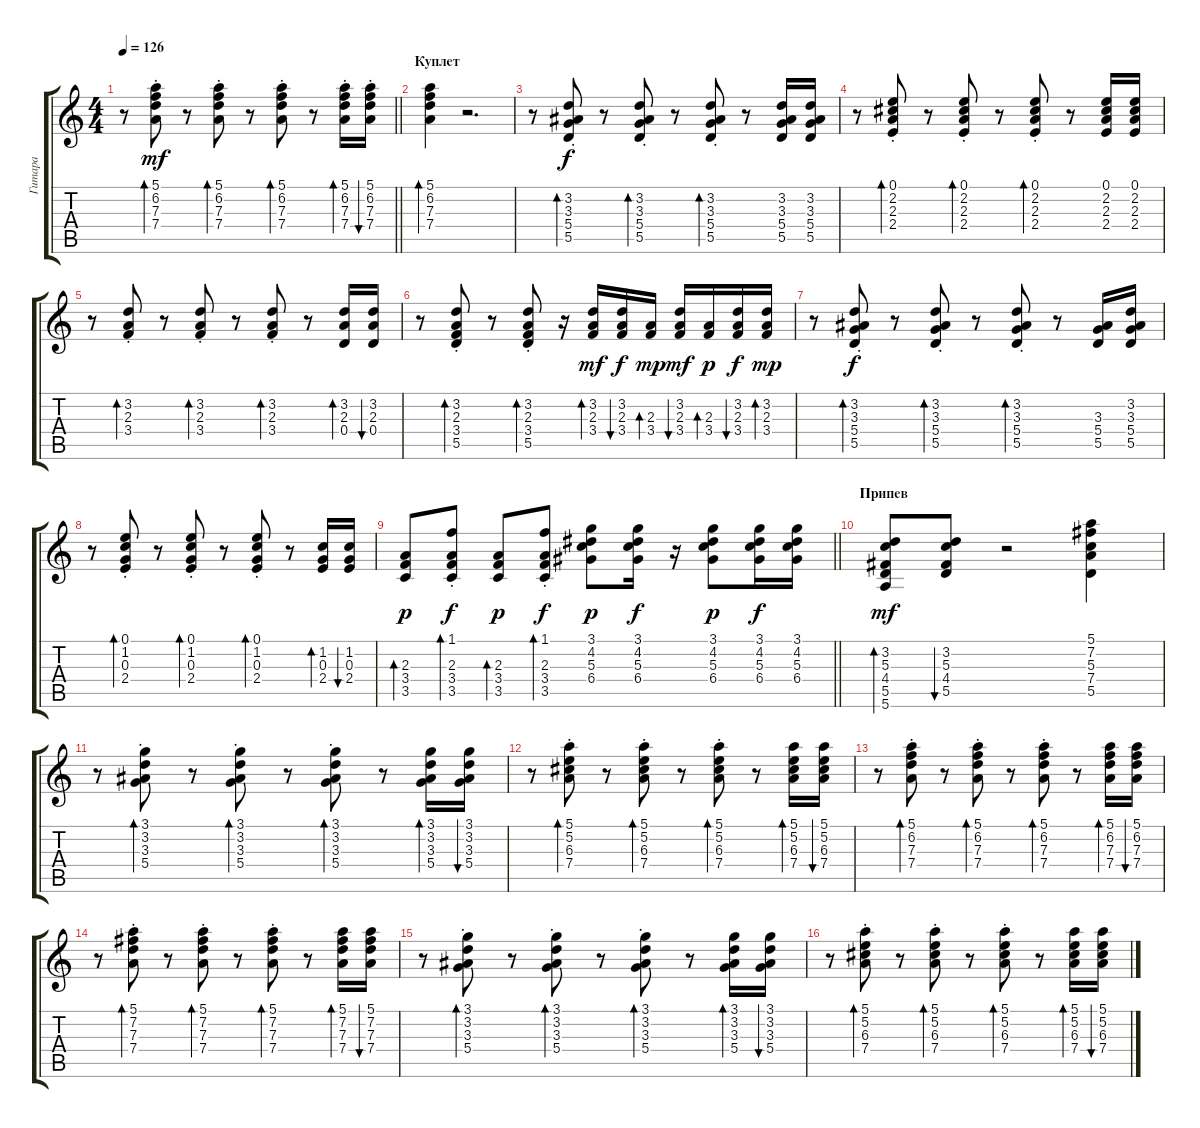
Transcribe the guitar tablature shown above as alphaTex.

\track ("Гитара" "Гитара") {instrument acousticguitarnylon}
\staff {score tabs}
\tuning (E4 B3 G3 D3 A2 E2) {hide}
\ts (4 4)
\tempo 126
\clef g2
\barLineRight lightlight
\ks c
r.8{dy mf} (5.1{st} 6.2{st} 7.3{st} 7.4{st}).8{bd 60} r.8 (5.1{st} 6.2{st} 7.3{st} 7.4{st}).8{bd 60} r.8 (5.1{st} 6.2{st} 7.3{st} 7.4{st}).8{bd 60} r.8 (5.1{st} 6.2{st} 7.3{st} 7.4{st}).16{bd 60} (5.1{st} 6.2{st} 7.3{st} 7.4{st}).16{bu 60} |
\section ("" "Куплет")
(5.1 6.2 7.3 7.4).4{bd 60} r.2{d} |
r.8 (3.2{st} 3.3{st} 5.4{st} 5.5{st}).8{bd 120 dy f} r.8 (3.2{st} 3.3{st} 5.4{st} 5.5{st}).8{bd 120} r.8 (3.2{st} 3.3{st} 5.4{st} 5.5{st}).8{bd 120} r.8 (3.2 3.3 5.4 5.5).16 (3.2 3.3 5.4 5.5).16 |
r.8 (0.1{st} 2.2{st} 2.3{st} 2.4{st}).8{bd 120} r.8 (0.1{st} 2.2{st} 2.3{st} 2.4{st}).8{bd 120} r.8 (0.1{st} 2.2{st} 2.3{st} 2.4{st}).8{bd 120} r.8 (0.1 2.2 2.3 2.4).16 (0.1 2.2 2.3 2.4).16 |
r.8 (3.2{st} 2.3{st} 3.4{st}).8{bd 120} r.8 (3.2{st} 2.3{st} 3.4{st}).8{bd 120} r.8 (3.2{st} 2.3{st} 3.4{st}).8{bd 120} r.8 (3.2 2.3 0.4).16{bd 480} (3.2 2.3 0.4).16{bu 480} |
r.8 (3.2{st} 2.3{st} 3.4{st} 5.5{st}).8{bd 120} r.8 (3.2{st} 2.3{st} 3.4{st} 5.5{st}).8{bd 120} r.16 (3.2 2.3 3.4).16{bd 480 dy mf} (3.2 2.3 3.4).16{bu 480 dy f} (2.3 3.4).16{bd 480 dy mp} (3.2 2.3 3.4).16{bu 480 dy mf} (2.3 3.4).16{bd 480 dy p} (3.2 2.3 3.4).16{bu 480 dy f} (3.2 2.3 3.4).16{bd 480 dy mp} |
r.8 (3.2{st} 3.3{st} 5.4{st} 5.5{st}).8{bd 60 dy f} r.8 (3.2{st} 3.3{st} 5.4{st} 5.5{st}).8{bd 60} r.8 (3.2{st} 3.3{st} 5.4{st} 5.5{st}).8{bd 60} r.8 (3.3 5.4 5.5).16 (3.2 3.3 5.4 5.5).16 |
r.8 (0.1{st} 1.2{st} 0.3{st} 2.4{st}).8{bd 60} r.8 (0.1{st} 1.2{st} 0.3{st} 2.4{st}).8{bd 60} r.8 (0.1{st} 1.2{st} 0.3{st} 2.4{st}).8{bd 60} r.8 (1.2 0.3 2.4).16{bd 480} (1.2 0.3 2.4).16{bu 480} |
\barLineRight lightlight
(2.3 3.4 3.5).8{bd 60 dy p} (1.1{st} 2.3{st} 3.4{st} 3.5{st}).8{bd 60 dy f} (2.3 3.4 3.5).8{bd 60 dy p} (1.1{st} 2.3 3.4{st} 3.5{st}).8{bd 60 dy f} (3.1 4.2 5.3 6.4).8{dy p} (3.1 4.2 5.3 6.4).16{dy f} r.16 (3.1 4.2 5.3 6.4).8{dy p} (3.1 4.2 5.3 6.4).16{dy f} (3.1 4.2 5.3 6.4).16 |
\section ("" "Припев")
(3.2 5.3 4.4 5.5 5.6).8{bd 60 dy mf} (3.2 5.3 4.4 5.5).8{bu 60} r.2 (5.1 7.2 5.3 7.4 5.5).4 |
r.8 (3.1{st} 3.2{st} 3.3{st} 5.4{st}).8{bd 60} r.8 (3.1{st} 3.2{st} 3.3{st} 5.4{st}).8{bd 60} r.8 (3.1{st} 3.2{st} 3.3{st} 5.4{st}).8{bd 60} r.8 (3.1 3.2 3.3 5.4).16{bd 60} (3.1 3.2 3.3 5.4).16{bu 60} |
r.8 (5.1{st} 5.2{st} 6.3{st} 7.4{st}).8{bd 60} r.8 (5.1{st} 5.2{st} 6.3{st} 7.4{st}).8{bd 60} r.8 (5.1{st} 5.2{st} 6.3{st} 7.4{st}).8{bd 60} r.8 (5.1 5.2 6.3 7.4).16{bd 60} (5.1 5.2 6.3 7.4).16{bu 60} |
r.8 (5.1{st} 6.2{st} 7.3{st} 7.4{st}).8{bd 60} r.8 (5.1{st} 6.2{st} 7.3{st} 7.4{st}).8{bd 60} r.8 (5.1{st} 6.2{st} 7.3{st} 7.4{st}).8{bd 60} r.8 (5.1 6.2 7.3 7.4).16{bd 60} (5.1 6.2 7.3 7.4).16{bu 60} |
r.8 (5.1{st} 7.2{st} 7.3{st} 7.4{st}).8{bd 60} r.8 (5.1{st} 7.2{st} 7.3{st} 7.4{st}).8{bd 60} r.8 (5.1{st} 7.2{st} 7.3{st} 7.4{st}).8{bd 60} r.8 (5.1 7.2 7.3 7.4).16{bd 60} (5.1 7.2 7.3 7.4).16{bu 60} |
r.8 (3.1{st} 3.2{st} 3.3{st} 5.4{st}).8{bd 60} r.8 (3.1{st} 3.2{st} 3.3{st} 5.4{st}).8{bd 60} r.8 (3.1{st} 3.2{st} 3.3{st} 5.4{st}).8{bd 60} r.8 (3.1 3.2 3.3 5.4).16{bd 60} (3.1 3.2 3.3 5.4).16{bu 60} |
r.8 (5.1{st} 5.2{st} 6.3{st} 7.4{st}).8{bd 60} r.8 (5.1{st} 5.2{st} 6.3{st} 7.4{st}).8{bd 60} r.8 (5.1{st} 5.2{st} 6.3{st} 7.4{st}).8{bd 60} r.8 (5.1 5.2 6.3 7.4).16{bd 60} (5.1 5.2 6.3 7.4).16{bu 60}
